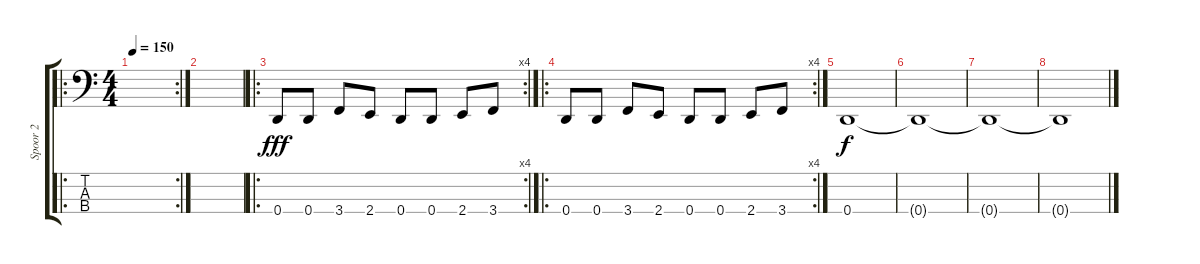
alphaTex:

\track ("Spoor 2" "Spoor 2") {instrument electricbassfinger}
\staff {score tabs}
\tuning (G2 D2 A1 D1) {hide}
\ro
\rc 2
\ts (4 4)
\tempo 150
\clef f4
\ks c
|
|
\ro
\rc 4
0.4.8{dy fff} 0.4.8 3.4.8 2.4.8 0.4.8 0.4.8 2.4.8 3.4.8 |
\ro
\rc 4
0.4.8 0.4.8 3.4.8 2.4.8 0.4.8 0.4.8 2.4.8 3.4.8 |
0.4.1{dy f} |
0.4{t}.1 |
0.4{t}.1 |
0.4{t}.1
